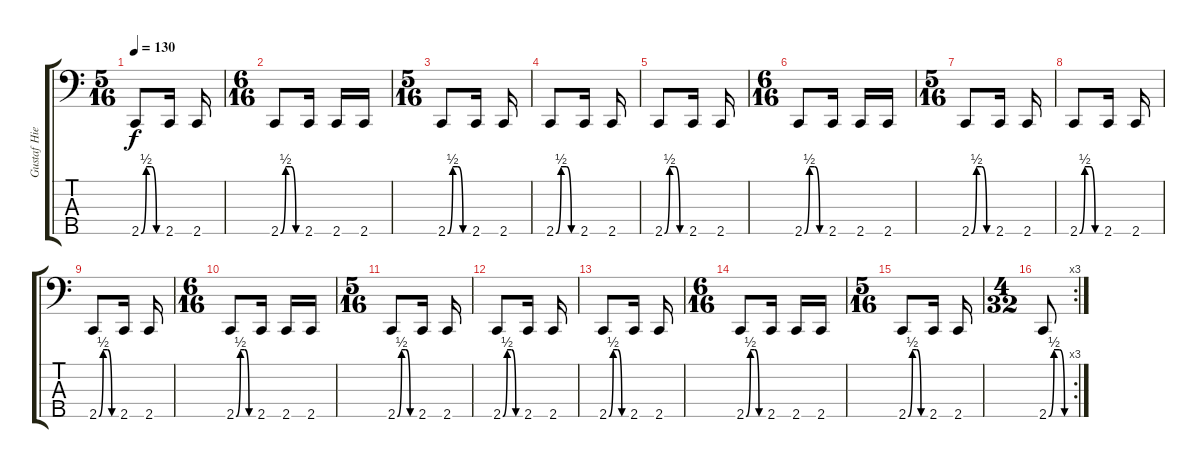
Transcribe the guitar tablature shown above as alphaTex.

\track ("Gustaf Hielm - Bass" "Gustaf Hie") {instrument electricbasspick}
\staff {score tabs}
\tuning (Gb2 Db2 Ab1 Eb1 Bb0) {hide}
\ts (5 16)
\tempo 130
\clef f4
\ks c
2.5{be (custom 0 0 15 2 30 2 45 0 60 0)}.8{dy f} 2.5.16 2.5.16 |
\ts (6 16)
2.5{be (custom 0 0 15 2 30 2 45 0 60 0)}.8 2.5.16 2.5.16 2.5.16 |
\ts (5 16)
2.5{be (custom 0 0 15 2 30 2 45 0 60 0)}.8 2.5.16 2.5.16 |
2.5{be (custom 0 0 15 2 30 2 45 0 60 0)}.8 2.5.16 2.5.16 |
2.5{be (custom 0 0 15 2 30 2 45 0 60 0)}.8 2.5.16 2.5.16 |
\ts (6 16)
2.5{be (custom 0 0 15 2 30 2 45 0 60 0)}.8 2.5.16 2.5.16 2.5.16 |
\ts (5 16)
2.5{be (custom 0 0 15 2 30 2 45 0 60 0)}.8 2.5.16 2.5.16 |
2.5{be (custom 0 0 15 2 30 2 45 0 60 0)}.8 2.5.16 2.5.16 |
2.5{be (custom 0 0 15 2 30 2 45 0 60 0)}.8 2.5.16 2.5.16 |
\ts (6 16)
2.5{be (custom 0 0 15 2 30 2 45 0 60 0)}.8 2.5.16 2.5.16 2.5.16 |
\ts (5 16)
2.5{be (custom 0 0 15 2 30 2 45 0 60 0)}.8 2.5.16 2.5.16 |
2.5{be (custom 0 0 15 2 30 2 45 0 60 0)}.8 2.5.16 2.5.16 |
2.5{be (custom 0 0 15 2 30 2 45 0 60 0)}.8 2.5.16 2.5.16 |
\ts (6 16)
2.5{be (custom 0 0 15 2 30 2 45 0 60 0)}.8 2.5.16 2.5.16 2.5.16 |
\ts (5 16)
2.5{be (custom 0 0 15 2 30 2 45 0 60 0)}.8 2.5.16 2.5.16 |
\rc 3
\ts (4 32)
2.5{be (custom 0 0 15 2 30 2 45 0 60 0)}.8
